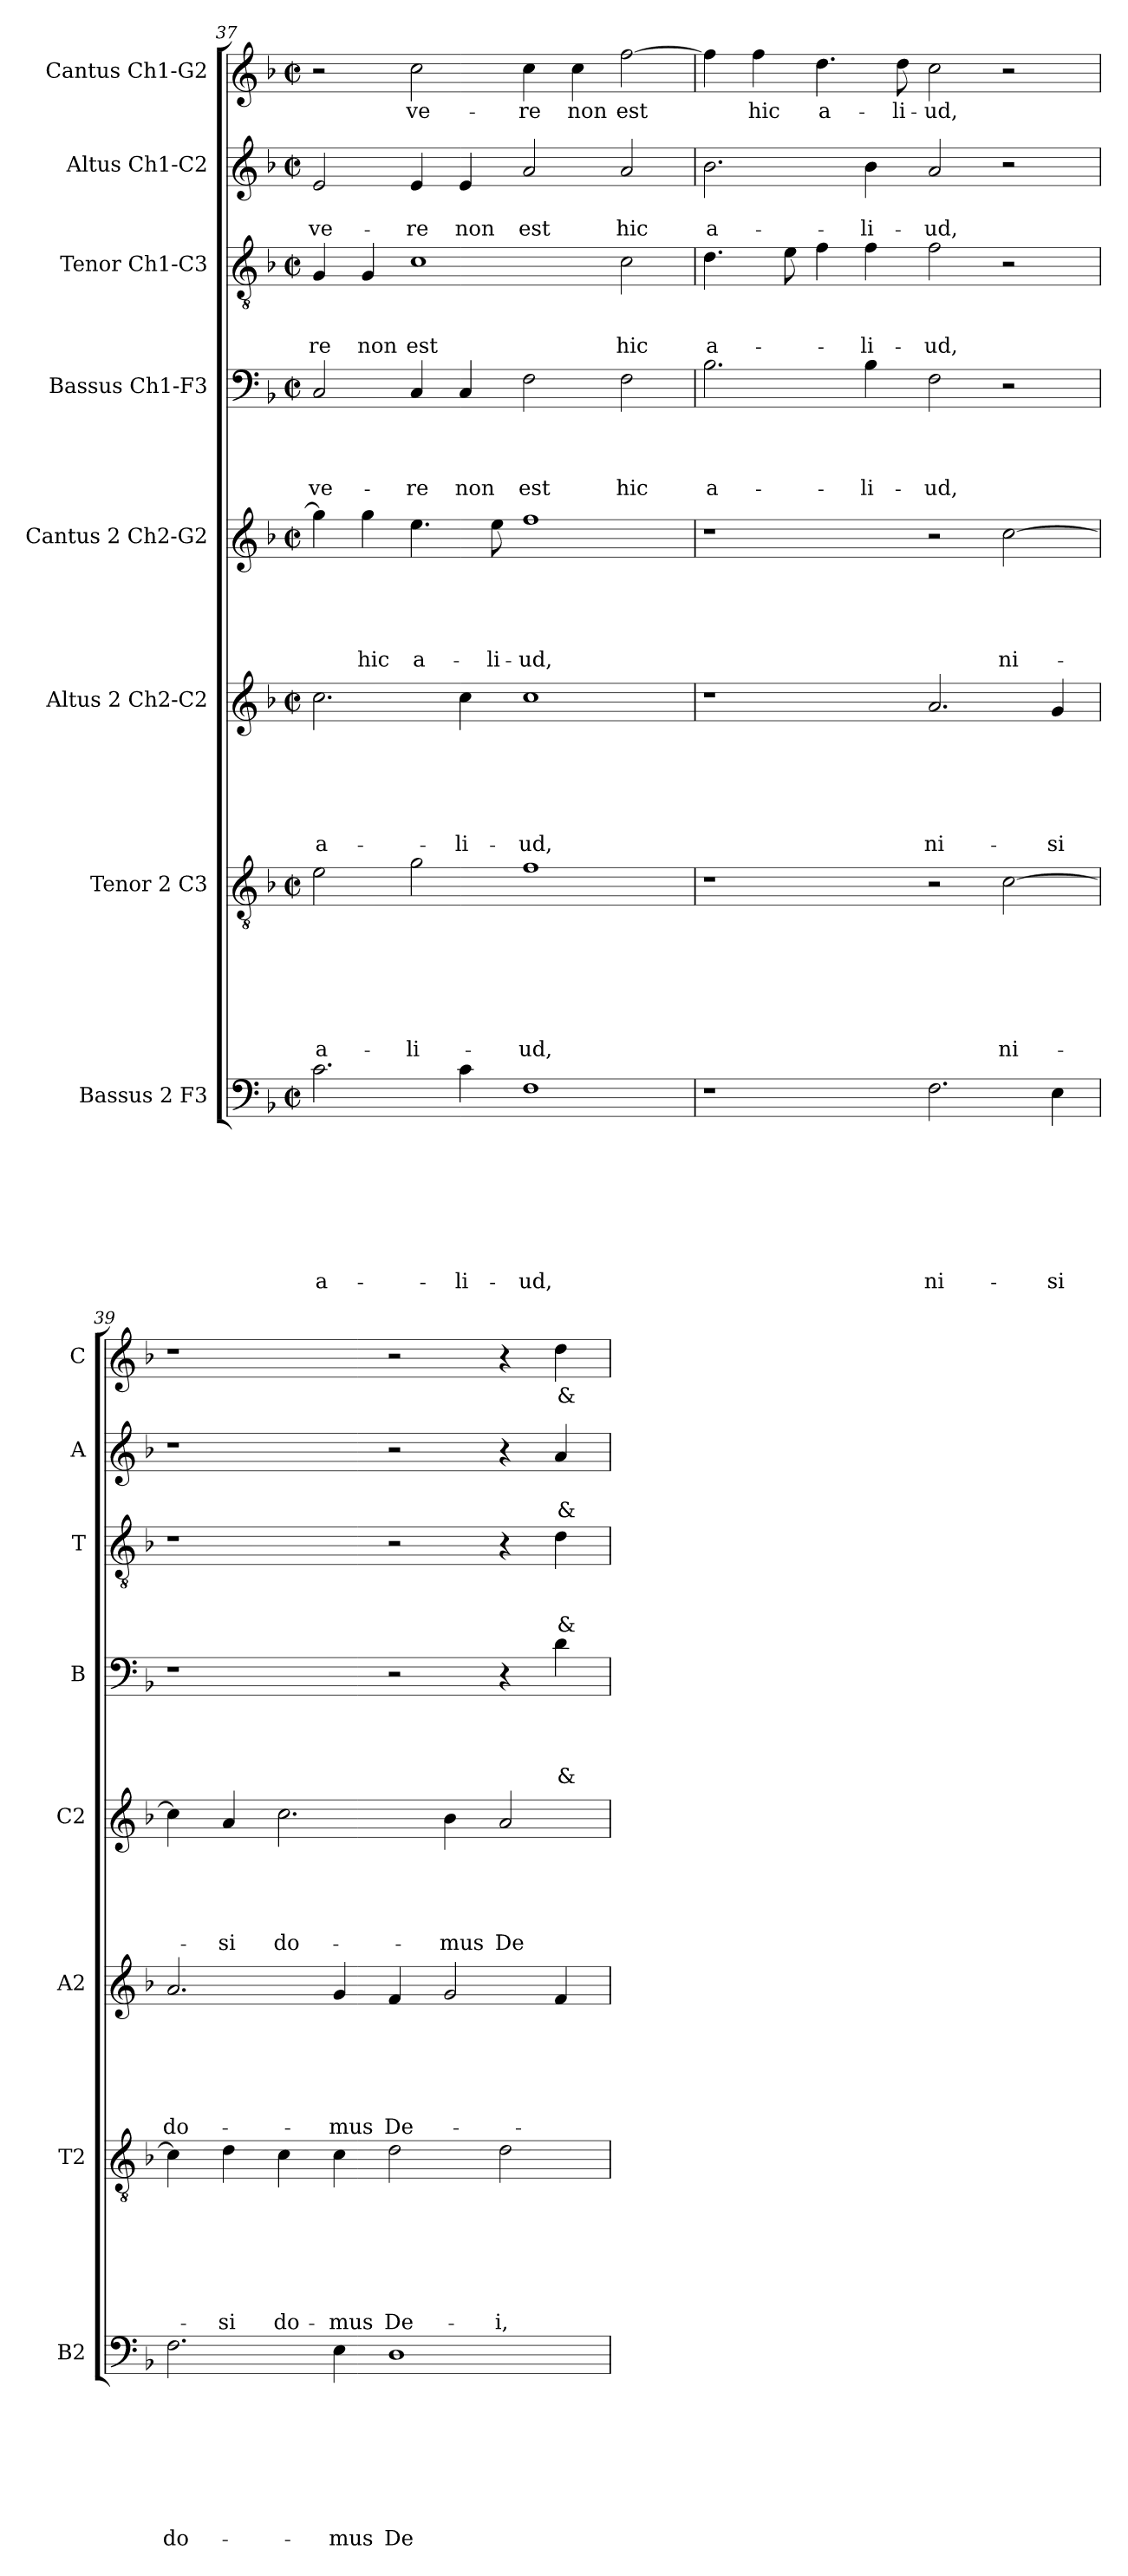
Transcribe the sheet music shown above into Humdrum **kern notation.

**kern	**text	**text	**text	**text	**text	**text	**text	**text	**kern	**text	**text	**text	**text	**text	**text	**text	**kern	**text	**text	**text	**text	**text	**text	**kern	**text	**text	**text	**text	**text	**kern	**text	**text	**text	**text	**kern	**text	**text	**text	**kern	**text	**text	**kern	**text
*part8	*part8	*part8	*part8	*part8	*part8	*part8	*part8	*part8	*part7	*part7	*part7	*part7	*part7	*part7	*part7	*part7	*part6	*part6	*part6	*part6	*part6	*part6	*part6	*part5	*part5	*part5	*part5	*part5	*part5	*part4	*part4	*part4	*part4	*part4	*part3	*part3	*part3	*part3	*part2	*part2	*part2	*part1	*part1
*staff8	*staff8	*staff8	*staff8	*staff8	*staff8	*staff8	*staff8	*staff8	*staff7	*staff7	*staff7	*staff7	*staff7	*staff7	*staff7	*staff7	*staff6	*staff6	*staff6	*staff6	*staff6	*staff6	*staff6	*staff5	*staff5	*staff5	*staff5	*staff5	*staff5	*staff4	*staff4	*staff4	*staff4	*staff4	*staff3	*staff3	*staff3	*staff3	*staff2	*staff2	*staff2	*staff1	*staff1
*I"Bassus 2 F3	*	*	*	*	*	*	*	*	*I"Tenor 2 C3	*	*	*	*	*	*	*	*I"Altus 2 Ch2-C2	*	*	*	*	*	*	*I"Cantus 2 Ch2-G2	*	*	*	*	*	*I"Bassus  Ch1-F3	*	*	*	*	*I"Tenor Ch1-C3	*	*	*	*I"Altus  Ch1-C2	*	*	*I"Cantus Ch1-G2	*
*I'B2	*	*	*	*	*	*	*	*	*I'T2	*	*	*	*	*	*	*	*I'A2	*	*	*	*	*	*	*I'C2	*	*	*	*	*	*I'B	*	*	*	*	*I'T	*	*	*	*I'A	*	*	*I'C	*
!!LO:LB:g=z
*clefF4	*	*	*	*	*	*	*	*	*clefGv2	*	*	*	*	*	*	*	*clefG2	*	*	*	*	*	*	*clefG2	*	*	*	*	*	*clefF4	*	*	*	*	*clefGv2	*	*	*	*clefG2	*	*	*clefG2	*
*k[b-]	*	*	*	*	*	*	*	*	*k[b-]	*	*	*	*	*	*	*	*k[b-]	*	*	*	*	*	*	*k[b-]	*	*	*	*	*	*k[b-]	*	*	*	*	*k[b-]	*	*	*	*k[b-]	*	*	*k[b-]	*
*F:	*	*	*	*	*	*	*	*	*F:	*	*	*	*	*	*	*	*F:	*	*	*	*	*	*	*F:	*	*	*	*	*	*F:	*	*	*	*	*F:	*	*	*	*F:	*	*	*F:	*
*M2/2	*	*	*	*	*	*	*	*	*M2/2	*	*	*	*	*	*	*	*M2/2	*	*	*	*	*	*	*M2/2	*	*	*	*	*	*M2/2	*	*	*	*	*M2/2	*	*	*	*M2/2	*	*	*M2/2	*
*met(c|)	*	*	*	*	*	*	*	*	*met(c|)	*	*	*	*	*	*	*	*met(c|)	*	*	*	*	*	*	*met(c|)	*	*	*	*	*	*met(c|)	*	*	*	*	*met(c|)	*	*	*	*met(c|)	*	*	*met(c|)	*
=37	=37	=37	=37	=37	=37	=37	=37	=37	=37	=37	=37	=37	=37	=37	=37	=37	=37	=37	=37	=37	=37	=37	=37	=37	=37	=37	=37	=37	=37	=37	=37	=37	=37	=37	=37	=37	=37	=37	=37	=37	=37	=37	=37
!	!	!	!	!	!	!	!	!LO:LY:b	!	!	!	!	!	!	!	!LO:LY:b	!	!	!	!	!	!	!LO:LY:b	!	!	!	!	!	!	!	!	!	!	!LO:LY:b	!	!	!	!LO:LY:b	!	!	!LO:LY:b	!	!
2.c\	.	.	.	.	.	.	.	a-	2e\	.	.	.	.	.	.	a-	2.cc\	.	.	.	.	.	a-	4gg\]	.	.	.	.	.	2C/	.	.	.	ve-	4G/	.	.	-re	2e/	.	ve-	2r	.
!	!	!	!	!	!	!	!	!	!	!	!	!	!	!	!	!	!	!	!	!	!	!	!	!	!	!	!	!	!LO:LY:b	!	!	!	!	!	!	!	!	!LO:LY:b	!	!	!	!	!
.	.	.	.	.	.	.	.	.	.	.	.	.	.	.	.	.	.	.	.	.	.	.	.	4gg\	.	.	.	.	hic	.	.	.	.	.	4G/	.	.	non	.	.	.	.	.
!	!	!	!	!	!	!	!	!	!	!	!	!	!	!	!	!LO:LY:b	!	!	!	!	!	!	!	!	!	!	!	!	!LO:LY:b	!	!	!	!	!LO:LY:b	!	!	!	!LO:LY:b	!	!	!LO:LY:b	!	!LO:LY:b
.	.	.	.	.	.	.	.	.	2g\	.	.	.	.	.	.	-li-	.	.	.	.	.	.	.	4.ee\	.	.	.	.	a-	4C/	.	.	.	-re	1c	.	.	est	4e/	.	-re	2cc\	ve-
!	!	!	!	!	!	!	!	!LO:LY:b	!	!	!	!	!	!	!	!	!	!	!	!	!	!	!LO:LY:b	!	!	!	!	!	!	!	!	!	!	!LO:LY:b	!	!	!	!	!	!	!LO:LY:b	!	!
4c\	.	.	.	.	.	.	.	-li-	.	.	.	.	.	.	.	.	4cc\	.	.	.	.	.	-li-	.	.	.	.	.	.	4C/	.	.	.	non	.	.	.	.	4e/	.	non	.	.
!	!	!	!	!	!	!	!	!	!	!	!	!	!	!	!	!	!	!	!	!	!	!	!	!	!	!	!	!	!LO:LY:b	!	!	!	!	!	!	!	!	!	!	!	!	!	!
.	.	.	.	.	.	.	.	.	.	.	.	.	.	.	.	.	.	.	.	.	.	.	.	8ee\	.	.	.	.	-li-	.	.	.	.	.	.	.	.	.	.	.	.	.	.
!	!	!	!	!	!	!	!	!LO:LY:b	!	!	!	!	!	!	!	!LO:LY:b	!	!	!	!	!	!	!LO:LY:b	!	!	!	!	!	!LO:LY:b	!	!	!	!	!LO:LY:b	!	!	!	!	!	!	!LO:LY:b	!	!LO:LY:b
1F	.	.	.	.	.	.	.	-ud,	1f	.	.	.	.	.	.	-ud,	1cc	.	.	.	.	.	-ud,	1ff	.	.	.	.	-ud,	2F\	.	.	.	est	.	.	.	.	2a/	.	est	4cc\	-re
!	!	!	!	!	!	!	!	!	!	!	!	!	!	!	!	!	!	!	!	!	!	!	!	!	!	!	!	!	!	!	!	!	!	!	!	!	!	!	!	!	!	!	!LO:LY:b
.	.	.	.	.	.	.	.	.	.	.	.	.	.	.	.	.	.	.	.	.	.	.	.	.	.	.	.	.	.	.	.	.	.	.	.	.	.	.	.	.	.	4cc\	non
!	!	!	!	!	!	!	!	!	!	!	!	!	!	!	!	!	!	!	!	!	!	!	!	!	!	!	!	!	!	!	!	!	!	!LO:LY:b	!	!	!	!LO:LY:b	!	!	!LO:LY:b	!	!LO:LY:b
.	.	.	.	.	.	.	.	.	.	.	.	.	.	.	.	.	.	.	.	.	.	.	.	.	.	.	.	.	.	2F\	.	.	.	hic	2c\	.	.	hic	2a/	.	hic	[2ff\	est
=38	=38	=38	=38	=38	=38	=38	=38	=38	=38	=38	=38	=38	=38	=38	=38	=38	=38	=38	=38	=38	=38	=38	=38	=38	=38	=38	=38	=38	=38	=38	=38	=38	=38	=38	=38	=38	=38	=38	=38	=38	=38	=38	=38
!	!	!	!	!	!	!	!	!	!	!	!	!	!	!	!	!	!	!	!	!	!	!	!	!	!	!	!	!	!	!	!	!	!	!LO:LY:b	!	!	!	!LO:LY:b	!	!	!LO:LY:b	!	!
1r	.	.	.	.	.	.	.	.	1r	.	.	.	.	.	.	.	1r	.	.	.	.	.	.	1r	.	.	.	.	.	2.B-\	.	.	.	a-	4.d\	.	.	a-	2.b-\	.	a-	4ff\]	.
!	!	!	!	!	!	!	!	!	!	!	!	!	!	!	!	!	!	!	!	!	!	!	!	!	!	!	!	!	!	!	!	!	!	!	!	!	!	!	!	!	!	!	!LO:LY:b
.	.	.	.	.	.	.	.	.	.	.	.	.	.	.	.	.	.	.	.	.	.	.	.	.	.	.	.	.	.	.	.	.	.	.	.	.	.	.	.	.	.	4ff\	hic
.	.	.	.	.	.	.	.	.	.	.	.	.	.	.	.	.	.	.	.	.	.	.	.	.	.	.	.	.	.	.	.	.	.	.	8e\	.	.	.	.	.	.	.	.
!	!	!	!	!	!	!	!	!	!	!	!	!	!	!	!	!	!	!	!	!	!	!	!	!	!	!	!	!	!	!	!	!	!	!	!	!	!	!	!	!	!	!	!LO:LY:b
.	.	.	.	.	.	.	.	.	.	.	.	.	.	.	.	.	.	.	.	.	.	.	.	.	.	.	.	.	.	.	.	.	.	.	4f\	.	.	.	.	.	.	4.dd\	a-
!	!	!	!	!	!	!	!	!	!	!	!	!	!	!	!	!	!	!	!	!	!	!	!	!	!	!	!	!	!	!	!	!	!	!LO:LY:b	!	!	!	!LO:LY:b	!	!	!LO:LY:b	!	!
.	.	.	.	.	.	.	.	.	.	.	.	.	.	.	.	.	.	.	.	.	.	.	.	.	.	.	.	.	.	4B-\	.	.	.	-li-	4f\	.	.	-li-	4b-\	.	-li-	.	.
!	!	!	!	!	!	!	!	!	!	!	!	!	!	!	!	!	!	!	!	!	!	!	!	!	!	!	!	!	!	!	!	!	!	!	!	!	!	!	!	!	!	!	!LO:LY:b
.	.	.	.	.	.	.	.	.	.	.	.	.	.	.	.	.	.	.	.	.	.	.	.	.	.	.	.	.	.	.	.	.	.	.	.	.	.	.	.	.	.	8dd\	-li-
!	!	!	!	!	!	!	!	!LO:LY:b	!	!	!	!	!	!	!	!	!	!	!	!	!	!	!LO:LY:b	!	!	!	!	!	!	!	!	!	!	!LO:LY:b	!	!	!	!LO:LY:b	!	!	!LO:LY:b	!	!LO:LY:b
2.F\	.	.	.	.	.	.	.	ni-	2r	.	.	.	.	.	.	.	2.a/	.	.	.	.	.	ni-	2r	.	.	.	.	.	2F\	.	.	.	-ud,	2f\	.	.	-ud,	2a/	.	-ud,	2cc\	-ud,
!	!	!	!	!	!	!	!	!	!	!	!	!	!	!	!	!LO:LY:b	!	!	!	!	!	!	!	!	!	!	!	!	!LO:LY:b	!	!	!	!	!	!	!	!	!	!	!	!	!	!
.	.	.	.	.	.	.	.	.	[2c\	.	.	.	.	.	.	ni-	.	.	.	.	.	.	.	[2cc\	.	.	.	.	ni-	2r	.	.	.	.	2r	.	.	.	2r	.	.	2r	.
!	!	!	!	!	!	!	!	!LO:LY:b	!	!	!	!	!	!	!	!	!	!	!	!	!	!	!LO:LY:b	!	!	!	!	!	!	!	!	!	!	!	!	!	!	!	!	!	!	!	!
4E\	.	.	.	.	.	.	.	-si	.	.	.	.	.	.	.	.	4g/	.	.	.	.	.	-si	.	.	.	.	.	.	.	.	.	.	.	.	.	.	.	.	.	.	.	.
=39	=39	=39	=39	=39	=39	=39	=39	=39	=39	=39	=39	=39	=39	=39	=39	=39	=39	=39	=39	=39	=39	=39	=39	=39	=39	=39	=39	=39	=39	=39	=39	=39	=39	=39	=39	=39	=39	=39	=39	=39	=39	=39	=39
!	!	!	!	!	!	!	!	!LO:LY:b	!	!	!	!	!	!	!	!	!	!	!	!	!	!	!LO:LY:b	!	!	!	!	!	!	!	!	!	!	!	!	!	!	!	!	!	!	!	!
2.F\	.	.	.	.	.	.	.	do-	4c\]	.	.	.	.	.	.	.	2.a/	.	.	.	.	.	do-	4cc\]	.	.	.	.	.	1r	.	.	.	.	1r	.	.	.	1r	.	.	1r	.
!	!	!	!	!	!	!	!	!	!	!	!	!	!	!	!	!LO:LY:b	!	!	!	!	!	!	!	!	!	!	!	!	!LO:LY:b	!	!	!	!	!	!	!	!	!	!	!	!	!	!
.	.	.	.	.	.	.	.	.	4d\	.	.	.	.	.	.	-si	.	.	.	.	.	.	.	4a/	.	.	.	.	-si	.	.	.	.	.	.	.	.	.	.	.	.	.	.
!	!	!	!	!	!	!	!	!	!	!	!	!	!	!	!	!LO:LY:b	!	!	!	!	!	!	!	!	!	!	!	!	!LO:LY:b	!	!	!	!	!	!	!	!	!	!	!	!	!	!
.	.	.	.	.	.	.	.	.	4c\	.	.	.	.	.	.	do-	.	.	.	.	.	.	.	2.cc\	.	.	.	.	do-	.	.	.	.	.	.	.	.	.	.	.	.	.	.
!	!	!	!	!	!	!	!	!LO:LY:b	!	!	!	!	!	!	!	!LO:LY:b	!	!	!	!	!	!	!LO:LY:b	!	!	!	!	!	!	!	!	!	!	!	!	!	!	!	!	!	!	!	!
4E\	.	.	.	.	.	.	.	-mus	4c\	.	.	.	.	.	.	-mus	4g/	.	.	.	.	.	-mus	.	.	.	.	.	.	.	.	.	.	.	.	.	.	.	.	.	.	.	.
!	!	!	!	!	!	!	!	!LO:LY:b	!	!	!	!	!	!	!	!LO:LY:b	!	!	!	!	!	!	!LO:LY:b	!	!	!	!	!	!	!	!	!	!	!	!	!	!	!	!	!	!	!	!
1D	.	.	.	.	.	.	.	De-	2d\	.	.	.	.	.	.	De-	4f/	.	.	.	.	.	De-	.	.	.	.	.	.	2r	.	.	.	.	2r	.	.	.	2r	.	.	2r	.
!	!	!	!	!	!	!	!	!	!	!	!	!	!	!	!	!	!	!	!	!	!	!	!	!	!	!	!	!	!LO:LY:b	!	!	!	!	!	!	!	!	!	!	!	!	!	!
.	.	.	.	.	.	.	.	.	.	.	.	.	.	.	.	.	2g/	.	.	.	.	.	.	4b-\	.	.	.	.	-mus	.	.	.	.	.	.	.	.	.	.	.	.	.	.
!	!	!	!	!	!	!	!	!	!	!	!	!	!	!	!	!LO:LY:b	!	!	!	!	!	!	!	!	!	!	!	!	!LO:LY:b	!	!	!	!	!	!	!	!	!	!	!	!	!	!
.	.	.	.	.	.	.	.	.	2d\	.	.	.	.	.	.	-i,	.	.	.	.	.	.	.	2a/	.	.	.	.	De-	4r	.	.	.	.	4r	.	.	.	4r	.	.	4r	.
!	!	!	!	!	!	!	!	!	!	!	!	!	!	!	!	!	!	!	!	!	!	!	!	!	!	!	!	!	!	!	!	!	!	!LO:LY:b	!	!	!	!LO:LY:b	!	!	!LO:LY:b	!	!LO:LY:b
.	.	.	.	.	.	.	.	.	.	.	.	.	.	.	.	.	4f/	.	.	.	.	.	.	.	.	.	.	.	.	4d\	.	.	.	&	4d\	.	.	&	4a/	.	&	4dd\	&
=	=	=	=	=	=	=	=	=	=	=	=	=	=	=	=	=	=	=	=	=	=	=	=	=	=	=	=	=	=	=	=	=	=	=	=	=	=	=	=	=	=	=	=
*-	*-	*-	*-	*-	*-	*-	*-	*-	*-	*-	*-	*-	*-	*-	*-	*-	*-	*-	*-	*-	*-	*-	*-	*-	*-	*-	*-	*-	*-	*-	*-	*-	*-	*-	*-	*-	*-	*-	*-	*-	*-	*-	*-
